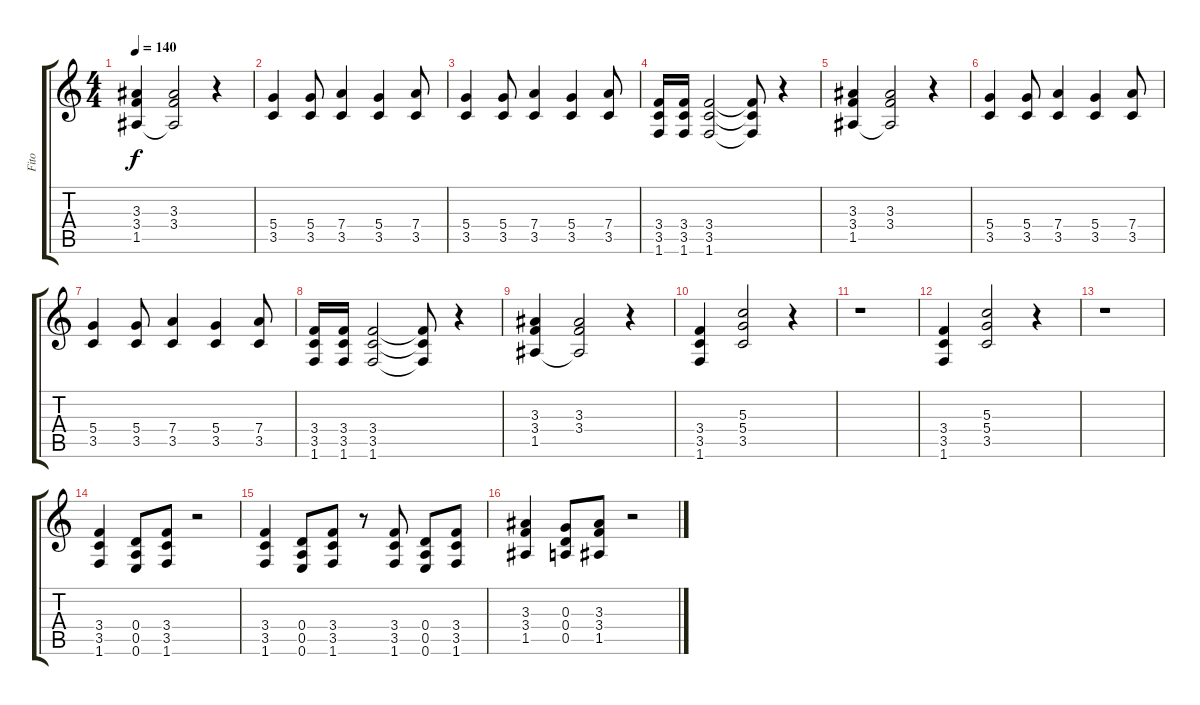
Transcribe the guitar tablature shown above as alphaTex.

\track ("Fito" "Fito") {instrument distortionguitar}
\staff {score tabs}
\tuning (E4 B3 G3 D3 A2 E2) {hide}
\ts (4 4)
\tempo 140
\clef g2
\ks c
(3.3 3.4 1.5).4{dy f} (3.3 3.4 1.5{t}).2 r.4 |
(5.4 3.5).4 (5.4 3.5).8 (7.4 3.5).4 (5.4 3.5).4 (7.4 3.5).8 |
(5.4 3.5).4 (5.4 3.5).8 (7.4 3.5).4 (5.4 3.5).4 (7.4 3.5).8 |
(3.4 3.5 1.6).16 (3.4 3.5 1.6).16 (3.4 3.5 1.6).2 (3.4{t} 3.5{t} 1.6{t}).8 r.4 |
(3.3 3.4 1.5).4 (3.3 3.4 1.5{t}).2 r.4 |
(5.4 3.5).4 (5.4 3.5).8 (7.4 3.5).4 (5.4 3.5).4 (7.4 3.5).8 |
(5.4 3.5).4 (5.4 3.5).8 (7.4 3.5).4 (5.4 3.5).4 (7.4 3.5).8 |
(3.4 3.5 1.6).16 (3.4 3.5 1.6).16 (3.4 3.5 1.6).2 (3.4{t} 3.5{t} 1.6{t}).8 r.4 |
(3.3 3.4 1.5).4 (3.3 3.4 1.5{t}).2 r.4 |
(3.4 3.5 1.6).4 (5.3 5.4 3.5).2 r.4 |
r.1 |
(3.4 3.5 1.6).4 (5.3 5.4 3.5).2 r.4 |
r.1 |
(3.4 3.5 1.6).4 (0.4 0.5 0.6).8 (3.4 3.5 1.6).8 r.2 |
(3.4 3.5 1.6).4 (0.4 0.5 0.6).8 (3.4 3.5 1.6).8 r.8 (3.4 3.5 1.6).8 (0.4 0.5 0.6).8 (3.4 3.5 1.6).8 |
(3.3 3.4 1.5).4 (0.3 0.4 0.5).8 (3.3 3.4 1.5).8 r.2
